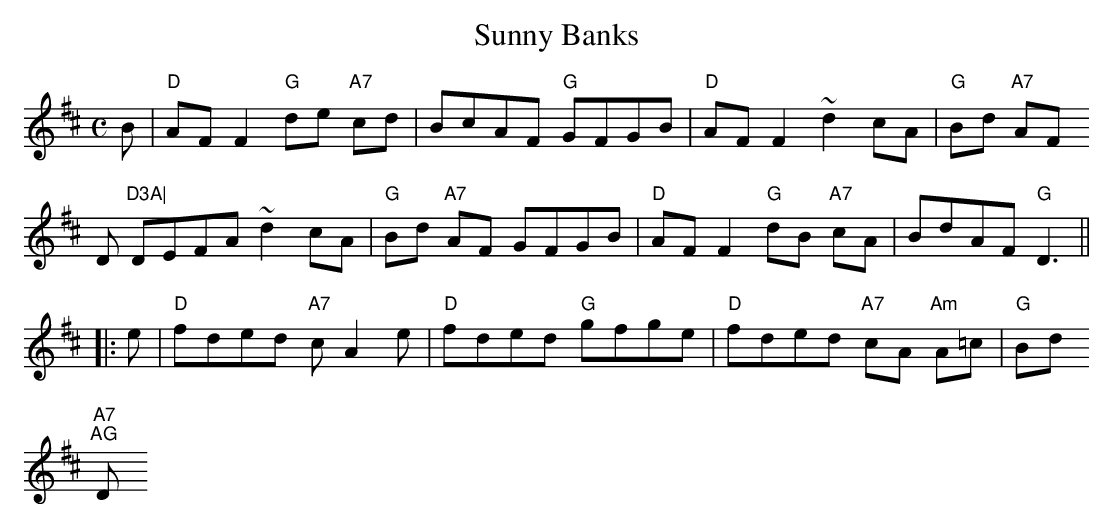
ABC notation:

X:1
T:Sunny Banks
M:C
L:1/8
K:D Major
B| "D"AFF2 "G"de "A7"cd| BcAF "G"GFGB| "D"AFF2 ~d2cA| "G"Bd "A7"AF "
D"D3A|
DEFA ~d2cA| "G"Bd "A7"AF GFGB| "D"AFF2 "G"dB "A7"cA| BdAF "G"D3||:
e| "D"fded "A7"c A2e| "D"fded "G"gfge| "D"fded "A7"cA "Am"A=c| "G"Bd "A7
"AG "D"FDD:|!
